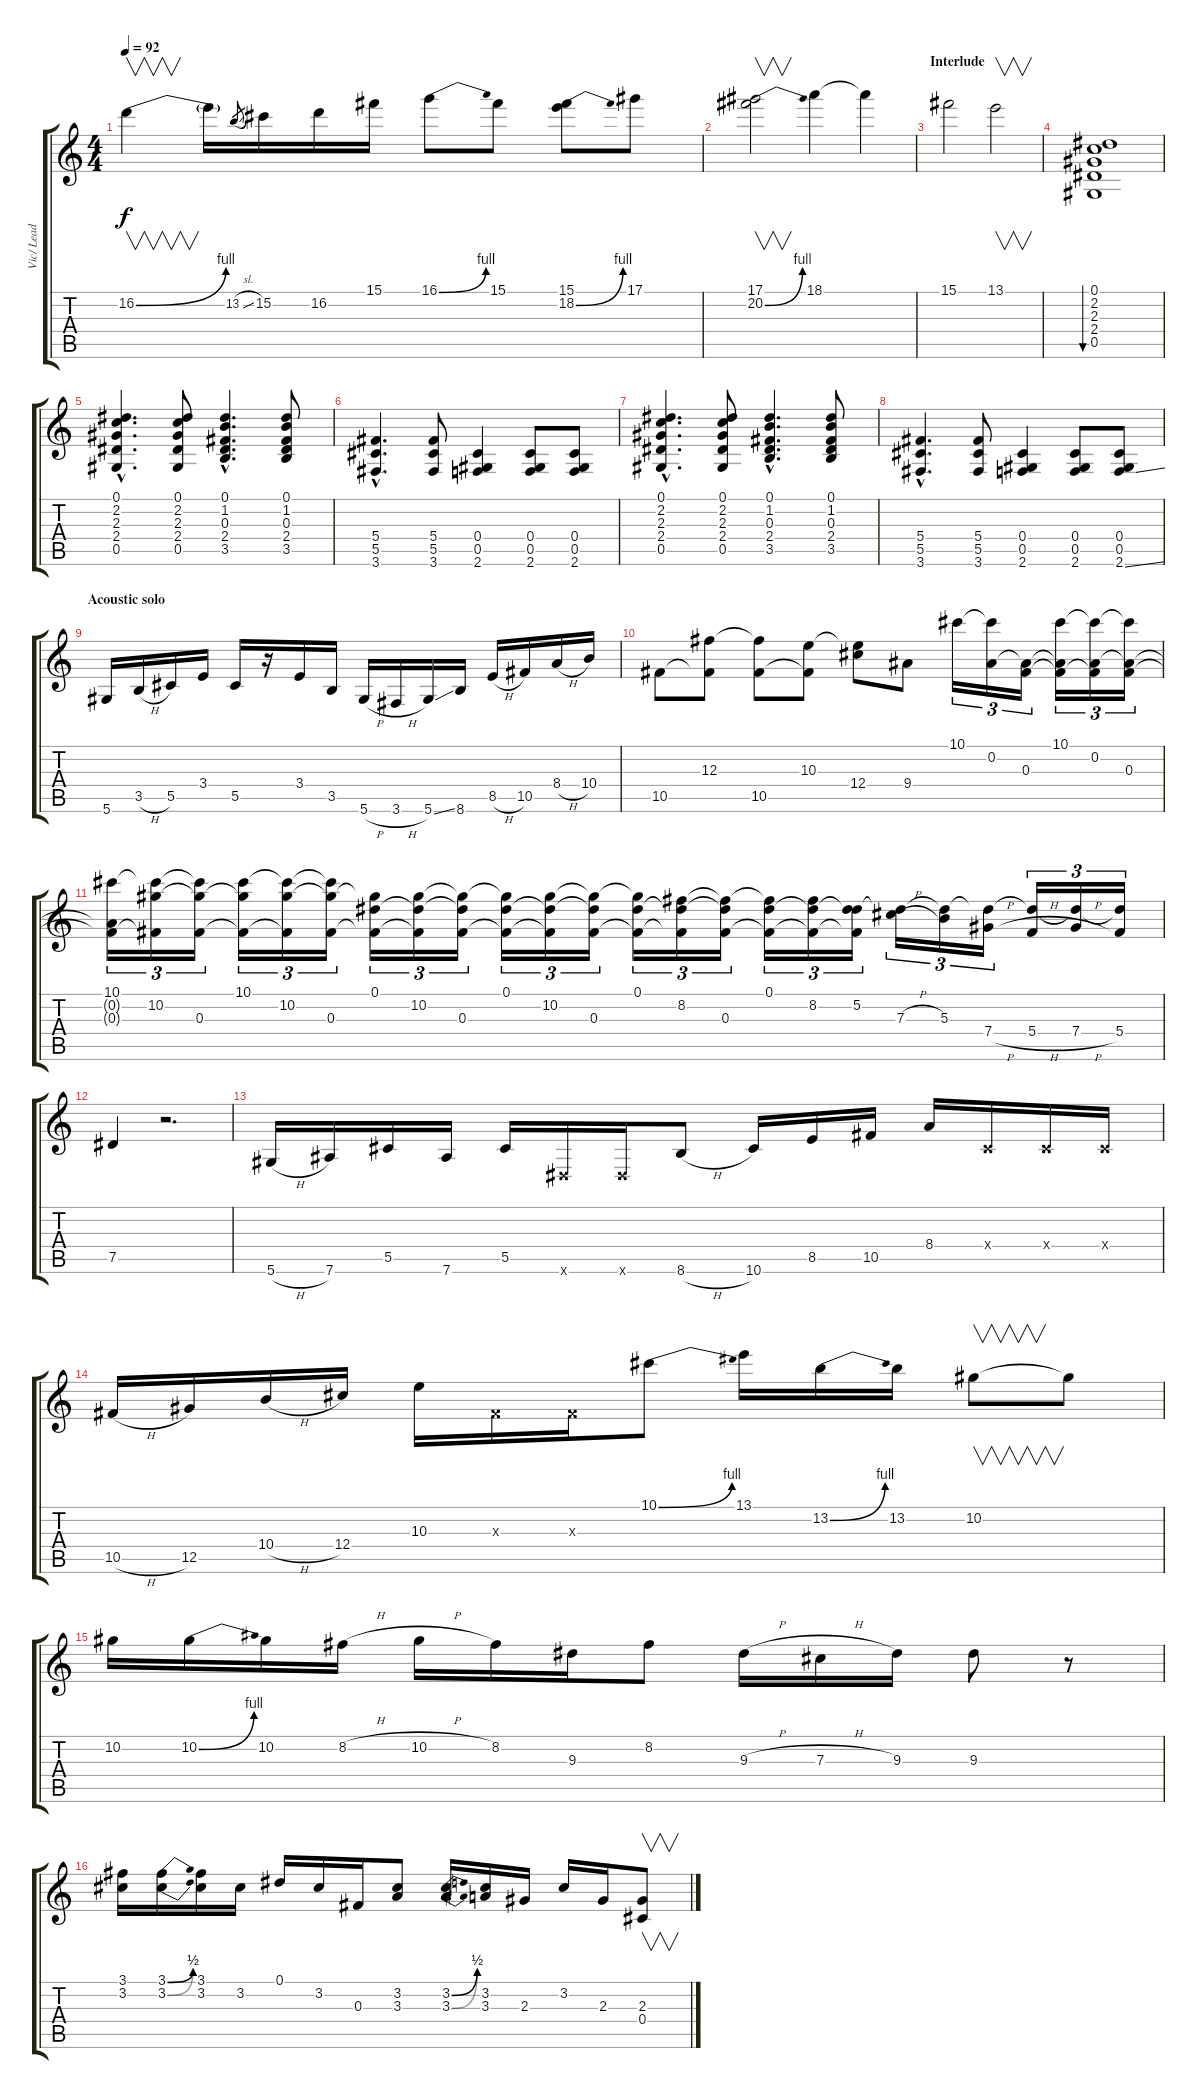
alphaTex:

\track ("Vic/ Lead" "Vic/ Lead") {instrument acousticguitarsteel}
\staff {score tabs}
\tuning (Eb4 Bb3 Gb3 Db3 Ab2 Eb2) {hide}
\ts (4 4)
\tempo 92
\clef g2
\ks c
16.2{be (bend 0 0 60 4)}.4{v dy f} 16.2{t}.16 13.2{sl}.8{gr} 15.2.16 16.2.16 15.1.16 16.1{be (bend 0 0 60 4)}.8 15.1.8 (15.1 18.2{be (bend 0 0 60 4)}).8 17.1.8 |
(17.1 20.2{be (bend 0 0 60 4)}).2{v} 18.1.4 18.1{t}.4 |
\section ("" "Interlude")
15.1.2 13.1.2{v} |
(0.1 2.2 2.3 2.4 0.5).1{bu 120 volume 16 balance 4 instrument acousticguitarsteel} |
(0.1{hac} 2.2{hac} 2.3{hac} 2.4{hac} 0.5{hac}).4{d} (0.1 2.2 2.3 2.4 0.5).8 (0.1{hac} 1.2{hac} 0.3{hac} 2.4{hac} 3.5{hac}).4{d} (0.1 1.2 0.3 2.4 3.5).8 |
(5.4{hac} 5.5{hac} 3.6{hac}).4{d} (5.4 5.5 3.6).8 (0.4 0.5 2.6).4 (0.4 0.5 2.6).8 (0.4 0.5 2.6).8 |
(0.1{hac} 2.2{hac} 2.3{hac} 2.4{hac} 0.5{hac}).4{d} (0.1 2.2 2.3 2.4 0.5).8 (0.1{hac} 1.2{hac} 0.3{hac} 2.4{hac} 3.5{hac}).4{d} (0.1 1.2 0.3 2.4 3.5).8 |
(5.4{hac} 5.5{hac} 3.6{hac}).4{d} (5.4 5.5 3.6).8 (0.4 0.5 2.6).4 (0.4 0.5 2.6).8 (0.4 0.5 2.6{ss}).8 |
\section ("" "Acoustic solo")
5.6.16 3.5{h}.16 5.5.16 3.4.16 5.5.16 r.16 3.4.16 3.5.16 5.6{h}.16 3.6{h}.16 5.6{ss}.16 8.6.16 8.5{h}.16 10.5.16 8.4{h}.16 10.4.16 |
10.5.8 (12.3 10.5{t}).8 (12.3{t} 10.5).8 (10.3 10.5{t}).8 (10.3{t} 12.4).8 9.4.8 10.1.16{tu (3 2)} (10.1{t} 0.2).16{tu (3 2)} (0.2{t} 0.3).16{tu (3 2)} (10.1 0.2{t} 0.3{t}).16{tu (3 2)} (10.1{t} 0.2 0.3{t}).16{tu (3 2)} (10.1{t} 0.2{t} 0.3).16{tu (3 2)} |
(10.1 0.2{t} 0.3{t}).16{tu (3 2)} (10.1{t} 10.2 0.3{t}).16{tu (3 2)} (10.1{t} 10.2{t} 0.3).16{tu (3 2)} (10.1 10.2{t} 0.3{t}).16{tu (3 2)} (10.1{t} 10.2 0.3{t}).16{tu (3 2)} (10.1{t} 10.2{t} 0.3).16{tu (3 2)} (0.1 10.2{t} 0.3{t}).16{tu (3 2)} (0.1{t} 10.2 0.3{t}).16{tu (3 2)} (0.1{t} 10.2{t} 0.3).16{tu (3 2)} (0.1 10.2{t} 0.3{t}).16{tu (3 2)} (0.1{t} 10.2 0.3{t}).16{tu (3 2)} (0.1{t} 10.2{t} 0.3).16{tu (3 2)} (0.1 10.2{t} 0.3{t}).16{tu (3 2)} (0.1{t} 8.2 0.3{t}).16{tu (3 2)} (0.1{t} 8.2{t} 0.3).16{tu (3 2)} (0.1 8.2{t} 0.3{t}).16{tu (3 2)} (0.1{t} 8.2 0.3{t}).16{tu (3 2)} (0.1{t} 5.2 0.3{t}).16{tu (3 2)} (0.1{t} 7.3{h}).16{tu (3 2)} (0.1{t} 5.3).16{tu (3 2)} (0.1{t} 7.4{h}).16{tu (3 2)} (0.1{t} 5.4{h}).16{tu (3 2)} (0.1{t} 7.4{h}).16{tu (3 2)} (0.1{t} 5.4).16{tu (3 2)} |
7.5.4 r.2{d} |
5.6{h}.16 7.6.16 5.5.16 7.6.16 5.5.16 0.6{x}.16 0.6{x}.16 8.6{h}.8 10.6.16 8.5.16 10.5.16 8.4.16 0.4{x}.16 0.4{x}.16 0.4{x}.16 |
10.5{h}.16 12.5.16 10.4{h}.16 12.4.16 10.3.16 0.3{x}.16 0.3{x}.16 10.1{be (bend 0 0 60 4)}.8 13.1.16 13.2{be (bend 0 0 60 4)}.16 13.2.16 10.2.8{v} 10.2{t}.8 |
10.2.16 10.2{be (bend 0 0 60 4)}.16 10.2.16 8.2{h}.16 10.2{h}.16 8.2.16 9.3.16 8.2.8 9.3{h}.16 7.3{h}.16 9.3.16 9.3.8 r.8 |
(3.1 3.2).16 (3.1{be (bend 0 0 60 2)} 3.2{be (bend 0 0 60 2)}).16 (3.1 3.2).16 3.2.16 0.1.16 3.2.16 0.3.16 (3.2 3.3).8 (3.2{be (bend 0 0 60 2)} 3.3{be (bend 0 0 60 2)}).16 (3.2 3.3).16 2.3.16 3.2.16 2.3.16 (2.3 0.4).8{v}
